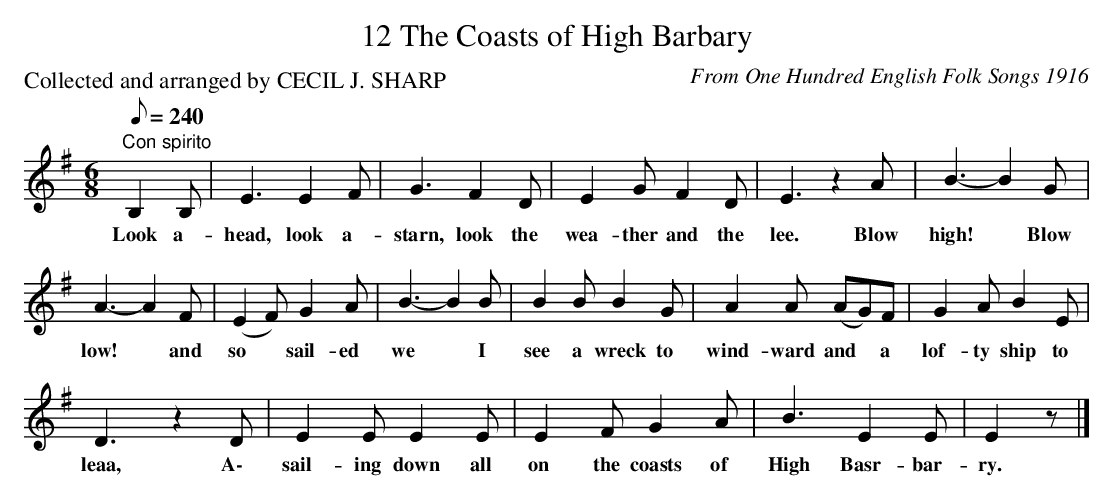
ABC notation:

X:1
T:12 The Coasts of High Barbary
C:From One Hundred English Folk Songs 1916
P:Collected and arranged by CECIL J. SHARP
Q:1/8=240
L:1/8
M:6/8
K:Em
"Con spirito"B,2 B, | E3 E2 F | G3 F2 D | E2 G F2 D | E3 z2 A | B3- B2 G |$ A3- A2 F | (E2 F) G2 A | B3- B2 B |
w: Look a-|head, look a-|starn, look the|wea- ther and the|lee. Blow|high! * Blow|low! * and|so * sail- ed|we * I|
B2 B B2 G | A2 A (AG)F | G2 A B2 E |$ D3 z2 D | E2 E E2 E | E2 F G2 A | B3 E2 E | E2 z |]
w: see a wreck to|wind- ward and * a|lof- ty ship to|leaa, A\-|sail- ing down all|on the coasts of|High Basr- bar-|ry.|
